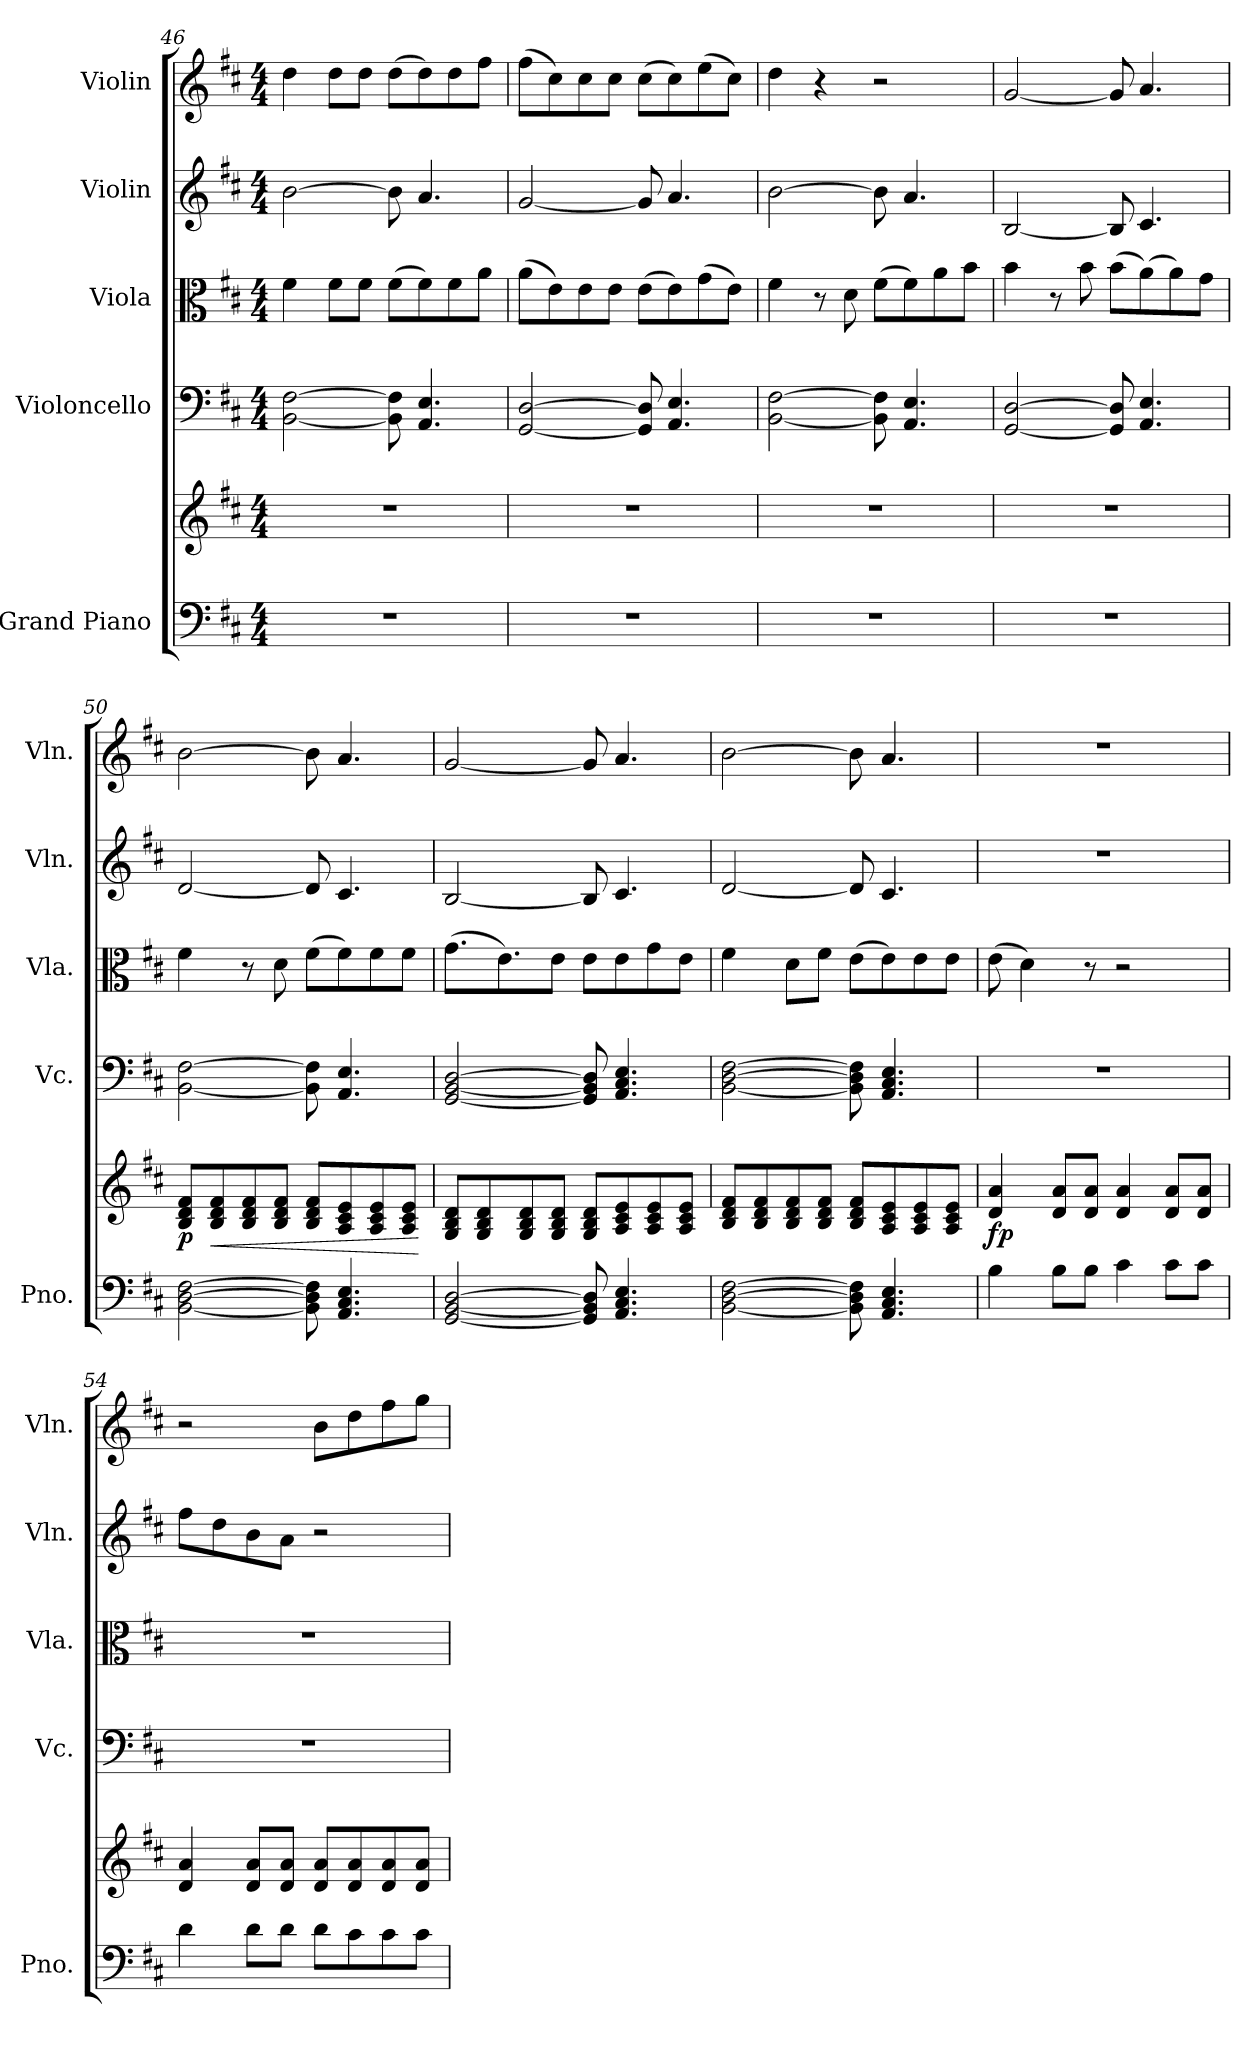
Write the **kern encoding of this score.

**kern	**kern	**dynam	**kern	**kern	**kern	**kern
*part5	*part5	*part5	*part4	*part3	*part2	*part1
*staff6	*staff5	*staff5/6	*staff4	*staff3	*staff2	*staff1
*I"Grand Piano	*	*	*I"Violoncello	*I"Viola	*I"Violin	*I"Violin
*I'Pno.	*	*	*I'Vc.	*I'Vla.	*I'Vln.	*I'Vln.
*clefF4	*clefG2	*	*clefF4	*clefC3	*clefG2	*clefG2
*k[f#c#]	*k[f#c#]	*	*k[f#c#]	*k[f#c#]	*k[f#c#]	*k[f#c#]
*M4/4	*M4/4	*	*M4/4	*M4/4	*M4/4	*M4/4
=46	=46	=46	=46	=46	=46	=46
1r	1r	.	[2BB\ [2F#\	4f#\	[2b\	4dd\
.	.	.	.	8f#\L	.	8dd\L
.	.	.	.	8f#\J	.	8dd\J
.	.	.	8BB\] 8F#\]	(8f#\L	8b\]	(8dd\L
.	.	.	4.AA/ 4.E/	8f#\)	4.a/	8dd\)
.	.	.	.	8f#\	.	8dd\
.	.	.	.	8a\J	.	8ff#\J
=47	=47	=47	=47	=47	=47	=47
1r	1r	.	[2GG/ [2D/	(8a\L	[2g/	(8ff#\L
.	.	.	.	8e\)	.	8cc#\)
.	.	.	.	8e\	.	8cc#\
.	.	.	.	8e\J	.	8cc#\J
.	.	.	8GG/] 8D/]	(8e\L	8g/]	(8cc#\L
.	.	.	4.AA/ 4.E/	8e\)	4.a/	8cc#\)
.	.	.	.	(8g\	.	(8ee\
.	.	.	.	8e\J)	.	8cc#\J)
!!LO:LB:g=z
=48	=48	=48	=48	=48	=48	=48
1r	1r	.	[2BB\ [2F#\	4f#\	[2b\	4dd\
.	.	.	.	8r	.	4r
.	.	.	.	8d\	.	.
.	.	.	8BB\] 8F#\]	(8f#\L	8b\]	2r
.	.	.	4.AA/ 4.E/	8f#\)	4.a/	.
.	.	.	.	8a\	.	.
.	.	.	.	8b\J	.	.
=49	=49	=49	=49	=49	=49	=49
1r	1r	.	[2GG/ [2D/	4b\	[2B/	[2g/
.	.	.	.	8r	.	.
.	.	.	.	8b\	.	.
.	.	.	8GG/] 8D/]	(8b\L	8B/]	8g/]
.	.	.	4.AA/ 4.E/	(8a\)	4.c#/	4.a/
.	.	.	.	8a\)	.	.
.	.	.	.	8g\J	.	.
=50	=50	=50	=50	=50	=50	=50
!	!	!LO:DY:b	!	!	!	!
[2BB\ [2D\ [2F#\	8B/ 8d/ 8f#/L	p	[2BB\ [2F#\	4f#\	[2d/	[2b\
!	!	!LO:HP:b	!	!	!	!
.	8B/ 8d/ 8f#/	<	.	.	.	.
.	8B/ 8d/ 8f#/	.	.	8r	.	.
.	8B/ 8d/ 8f#/J	.	.	8d\	.	.
8BB\] 8D\] 8F#\]	8B/ 8d/ 8f#/L	.	8BB\] 8F#\]	(8f#\L	8d/]	8b\]
4.AA/ 4.C#/ 4.E/	8A/ 8c#/ 8e/	.	4.AA/ 4.E/	8f#\)	4.c#/	4.a/
.	8A/ 8c#/ 8e/	.	.	8f#\	.	.
.	8A/ 8c#/ 8e/J	.	.	8f#\J	.	.
.	.	[	.	.	.	.
=51	=51	=51	=51	=51	=51	=51
[2GG/ [2BB/ [2D/	8G/ 8B/ 8d/L	.	[2GG/ [2BB/ [2D/	(8.g\L	[2B/	[2g/
.	8G/ 8B/ 8d/	.	.	.	.	.
.	.	.	.	8.e\)	.	.
.	8G/ 8B/ 8d/	.	.	.	.	.
.	8G/ 8B/ 8d/J	.	.	8e\J	.	.
8GG/] 8BB/] 8D/]	8G/ 8B/ 8d/L	.	8GG/] 8BB/] 8D/]	8e\L	8B/]	8g/]
4.AA/ 4.C#/ 4.E/	8A/ 8c#/ 8e/	.	4.AA/ 4.C#/ 4.E/	8e\	4.c#/	4.a/
.	8A/ 8c#/ 8e/	.	.	8g\	.	.
.	8A/ 8c#/ 8e/J	.	.	8e\J	.	.
!!LO:PB:g=z
=52	=52	=52	=52	=52	=52	=52
[2BB\ [2D\ [2F#\	8B/ 8d/ 8f#/L	.	[2BB\ [2D\ [2F#\	4f#\	[2d/	[2b\
.	8B/ 8d/ 8f#/	.	.	.	.	.
.	8B/ 8d/ 8f#/	.	.	8d\L	.	.
.	8B/ 8d/ 8f#/J	.	.	8f#\J	.	.
8BB\] 8D\] 8F#\]	8B/ 8d/ 8f#/L	.	8BB\] 8D\] 8F#\]	(8e\L	8d/]	8b\]
4.AA/ 4.C#/ 4.E/	8A/ 8c#/ 8e/	.	4.AA/ 4.C#/ 4.E/	8e\)	4.c#/	4.a/
.	8A/ 8c#/ 8e/	.	.	8e\	.	.
.	8A/ 8c#/ 8e/J	.	.	8e\J	.	.
=53	=53	=53	=53	=53	=53	=53
!	!	!LO:DY:b	!	!	!	!
4B\	4d/ 4a/	fp	1r	(8e\	1r	1r
.	.	.	.	4d\)	.	.
8B\L	8d/ 8a/L	.	.	.	.	.
8B\J	8d/ 8a/J	.	.	8r	.	.
4c#\	4d/ 4a/	.	.	2r	.	.
8c#\L	8d/ 8a/L	.	.	.	.	.
8c#\J	8d/ 8a/J	.	.	.	.	.
=54	=54	=54	=54	=54	=54	=54
4d\	4d/ 4a/	.	1r	1r	8ff#\L	2r
.	.	.	.	.	8dd\	.
8d\L	8d/ 8a/L	.	.	.	8b\	.
8d\J	8d/ 8a/J	.	.	.	8a\J	.
8d\L	8d/ 8a/L	.	.	.	2r	8b\L
8c#\	8d/ 8a/	.	.	.	.	8dd\
8c#\	8d/ 8a/	.	.	.	.	8ff#\
8c#\J	8d/ 8a/J	.	.	.	.	8gg\J
=	=	=	=	=	=	=
*-	*-	*-	*-	*-	*-	*-
